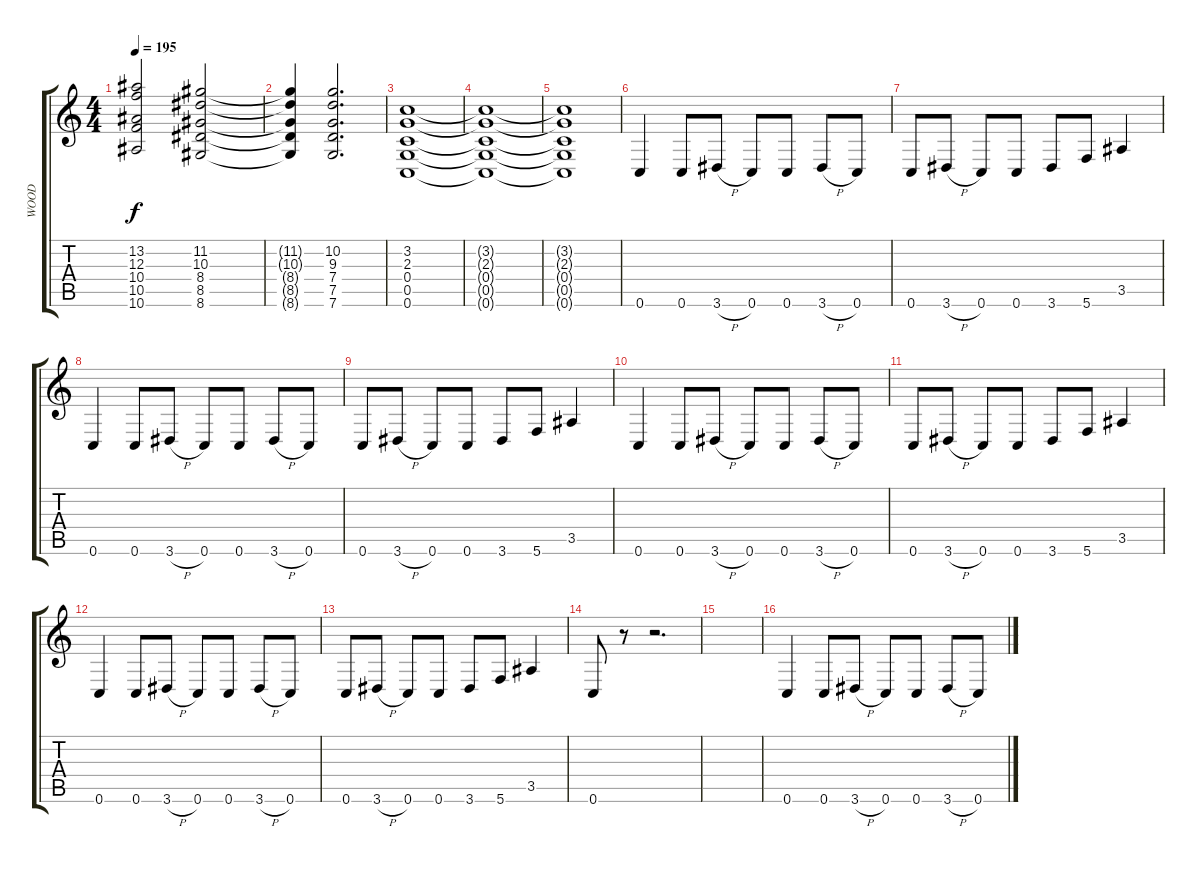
\track ("WOOD" "WOOD") {instrument distortionguitar}
\staff {score tabs}
\tuning (D4 A3 F3 C3 G2 C2) {hide}
\ts (4 4)
\tempo 195
\clef g2
\ks c
(13.2{t} 12.3{t} 10.4{t} 10.5{t} 10.6{t}).2{dy f} (11.2 10.3 8.4 8.5 8.6).2 |
(11.2{t} 10.3{t} 8.4{t} 8.5{t} 8.6{t}).4 (10.2 9.3 7.4 7.5 7.6).2{d} |
(3.2 2.3 0.4 0.5 0.6).1 |
(3.2{t} 2.3{t} 0.4{t} 0.5{t} 0.6{t}).1 |
(3.2{t} 2.3{t} 0.4{t} 0.5{t} 0.6{t}).1 |
0.6.4 0.6.8 3.6{h}.8 0.6.8 0.6.8 3.6{h}.8 0.6.8 |
0.6.8 3.6{h}.8 0.6.8 0.6.8 3.6.8 5.6.8 3.5.4 |
0.6.4 0.6.8 3.6{h}.8 0.6.8 0.6.8 3.6{h}.8 0.6.8 |
0.6.8 3.6{h}.8 0.6.8 0.6.8 3.6.8 5.6.8 3.5.4 |
0.6.4 0.6.8 3.6{h}.8 0.6.8 0.6.8 3.6{h}.8 0.6.8 |
0.6.8 3.6{h}.8 0.6.8 0.6.8 3.6.8 5.6.8 3.5.4 |
0.6.4 0.6.8 3.6{h}.8 0.6.8 0.6.8 3.6{h}.8 0.6.8 |
0.6.8 3.6{h}.8 0.6.8 0.6.8 3.6.8 5.6.8 3.5.4 |
0.6.8 r.8 r.2{d} |
|
0.6.4 0.6.8 3.6{h}.8 0.6.8 0.6.8 3.6{h}.8 0.6.8
